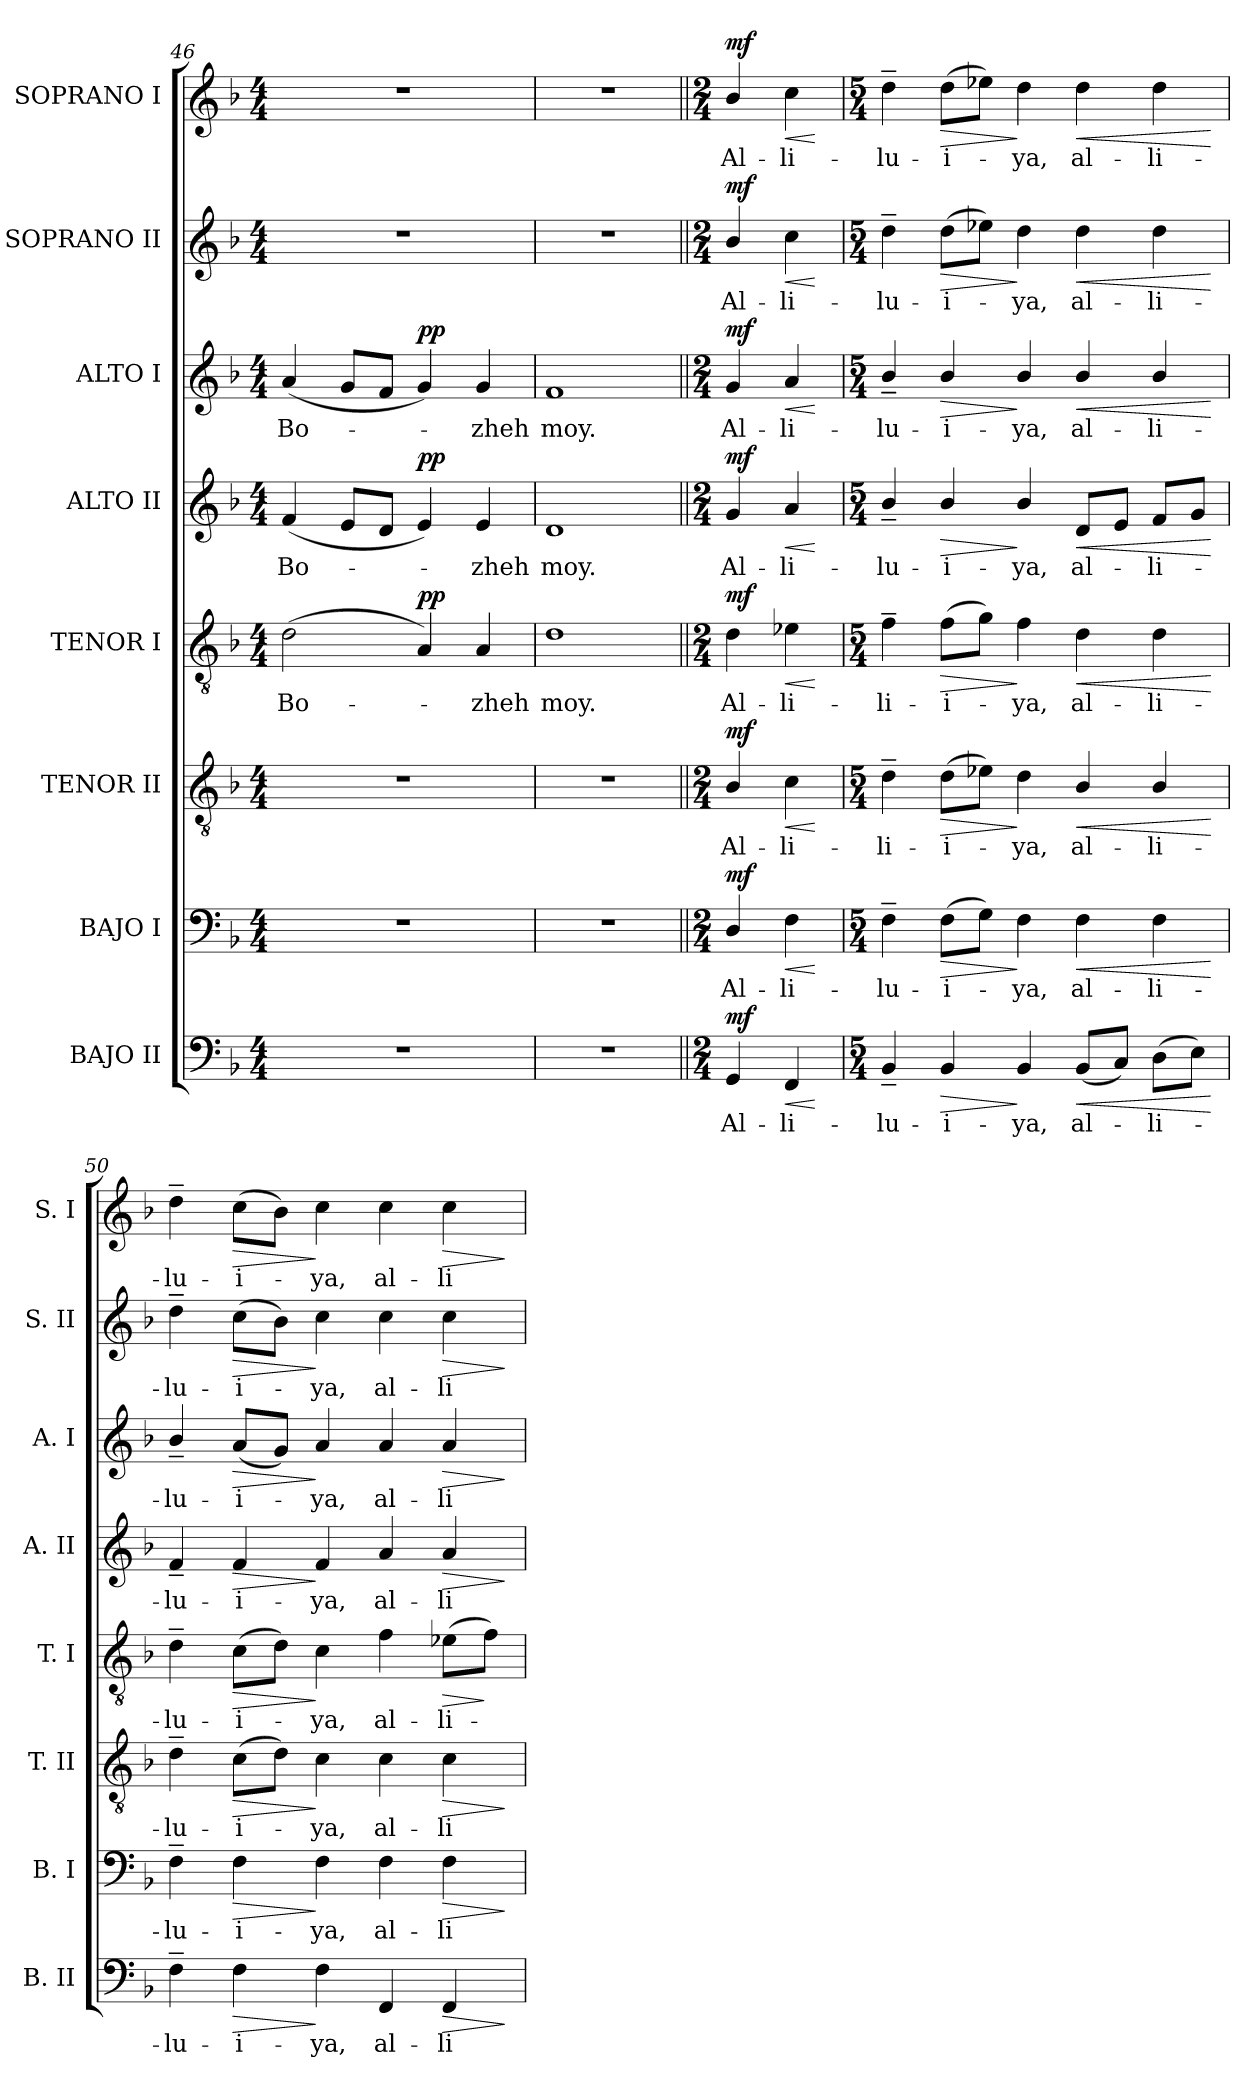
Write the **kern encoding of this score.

**kern	**text	**dynam	**kern	**text	**dynam	**kern	**text	**dynam	**kern	**text	**dynam	**kern	**text	**dynam	**kern	**text	**dynam	**kern	**text	**dynam	**kern	**text	**dynam
*part8	*part8	*part8	*part7	*part7	*part7	*part6	*part6	*part6	*part5	*part5	*part5	*part4	*part4	*part4	*part3	*part3	*part3	*part2	*part2	*part2	*part1	*part1	*part1
*staff8	*staff8	*staff8	*staff7	*staff7	*staff7	*staff6	*staff6	*staff6	*staff5	*staff5	*staff5	*staff4	*staff4	*staff4	*staff3	*staff3	*staff3	*staff2	*staff2	*staff2	*staff1	*staff1	*staff1
*I"BAJO II	*	*	*I"BAJO I	*	*	*I"TENOR II	*	*	*I"TENOR I	*	*	*I"ALTO II	*	*	*I"ALTO I	*	*	*I"SOPRANO II	*	*	*I"SOPRANO I	*	*
*I'B. II	*	*	*I'B. I	*	*	*I'T. II	*	*	*I'T. I	*	*	*I'A. II	*	*	*I'A. I	*	*	*I'S. II	*	*	*I'S. I	*	*
*clefF4	*	*	*clefF4	*	*	*clefGv2	*	*	*clefGv2	*	*	*clefG2	*	*	*clefG2	*	*	*clefG2	*	*	*clefG2	*	*
*	*	*	*	*	*	*ITrd7c12	*	*	*ITrd7c12	*	*	*	*	*	*	*	*	*	*	*	*	*	*
*k[b-]	*	*	*k[b-]	*	*	*k[b-]	*	*	*k[b-]	*	*	*k[b-]	*	*	*k[b-]	*	*	*k[b-]	*	*	*k[b-]	*	*
*F:	*	*	*F:	*	*	*F:	*	*	*F:	*	*	*F:	*	*	*F:	*	*	*F:	*	*	*F:	*	*
*M4/4	*	*	*M4/4	*	*	*M4/4	*	*	*M4/4	*	*	*M4/4	*	*	*M4/4	*	*	*M4/4	*	*	*M4/4	*	*
=46	=46	=46	=46	=46	=46	=46	=46	=46	=46	=46	=46	=46	=46	=46	=46	=46	=46	=46	=46	=46	=46	=46	=46
!	!	!	!	!	!	!	!	!	!	!LO:LY:b	!	!	!LO:LY:b	!	!	!LO:LY:b	!	!	!	!	!	!	!
1r	.	.	1r	.	.	1r	.	.	(<2D\	Bo-	.	(<4f/	Bo-	.	(<4a/	Bo-	.	1r	.	.	1r	.	.
.	.	.	.	.	.	.	.	.	.	.	.	8e/L	.	.	8g/L	.	.	.	.	.	.	.	.
.	.	.	.	.	.	.	.	.	.	.	.	8d/J	.	.	8f/J	.	.	.	.	.	.	.	.
!	!	!	!	!	!	!	!	!	!	!	!LO:DY:a	!	!	!LO:DY:a	!	!	!LO:DY:a	!	!	!	!	!	!
.	.	.	.	.	.	.	.	.	4AA/)	.	pp	4e/)	.	pp	4g/)	.	pp	.	.	.	.	.	.
!	!	!	!	!	!	!	!	!	!	!LO:LY:b	!	!	!LO:LY:b	!	!	!LO:LY:b	!	!	!	!	!	!	!
.	.	.	.	.	.	.	.	.	4AA/	-zheh	.	4e/	-zheh	.	4g/	-zheh	.	.	.	.	.	.	.
=47	=47	=47	=47	=47	=47	=47	=47	=47	=47	=47	=47	=47	=47	=47	=47	=47	=47	=47	=47	=47	=47	=47	=47
!	!	!	!	!	!	!	!	!	!	!LO:LY:b	!	!	!LO:LY:b	!	!	!LO:LY:b	!	!	!	!	!	!	!
1r	.	.	1r	.	.	1r	.	.	1D	moy.	.	1d	moy.	.	1f	moy.	.	1r	.	.	1r	.	.
!!LO:LB:g=z
=48||	=48||	=48||	=48||	=48||	=48||	=48||	=48||	=48||	=48||	=48||	=48||	=48||	=48||	=48||	=48||	=48||	=48||	=48||	=48||	=48||	=48||	=48||	=48||
*M2/4	*	*	*M2/4	*	*	*M2/4	*	*	*M2/4	*	*	*M2/4	*	*	*M2/4	*	*	*M2/4	*	*	*M2/4	*	*
!	!LO:LY:b	!LO:DY:a	!	!LO:LY:b	!LO:DY:a	!	!LO:LY:b	!LO:DY:a	!	!LO:LY:b	!LO:DY:a	!	!LO:LY:b	!LO:DY:a	!	!LO:LY:b	!LO:DY:a	!	!LO:LY:b	!LO:DY:a	!	!LO:LY:b	!LO:DY:a
4GG/	Al-	mf	4D/	Al-	mf	4BB-/	Al-	mf	4D\	Al-	mf	4g/	Al-	mf	4g/	Al-	mf	4b-/	Al-	mf	4b-/	Al-	mf
!	!LO:LY:b	!LO:HP:b	!	!LO:LY:b	!LO:HP:b	!	!LO:LY:b	!LO:HP:b	!	!LO:LY:b	!LO:HP:b	!	!LO:LY:b	!LO:HP:b	!	!LO:LY:b	!LO:HP:b	!	!LO:LY:b	!LO:HP:b	!	!LO:LY:b	!LO:HP:b
4FF/	-li-	<	4F\	-li-	<	4C\	-li-	<	4E-X\	-li-	<	4a/	-li-	<	4a/	-li-	<	4cc\	-li-	<	4cc\	-li-	<
.	.	[	.	.	[	.	.	[	.	.	[	.	.	[	.	.	[	.	.	[	.	.	[
=49	=49	=49	=49	=49	=49	=49	=49	=49	=49	=49	=49	=49	=49	=49	=49	=49	=49	=49	=49	=49	=49	=49	=49
*M5/4	*	*	*M5/4	*	*	*M5/4	*	*	*M5/4	*	*	*M5/4	*	*	*M5/4	*	*	*M5/4	*	*	*M5/4	*	*
!	!LO:LY:b	!	!	!LO:LY:b	!	!	!LO:LY:b	!	!	!LO:LY:b	!	!	!LO:LY:b	!	!	!LO:LY:b	!	!	!LO:LY:b	!	!	!LO:LY:b	!
4BB-~</	-lu-	.	4F~>\	-lu-	.	4D~>\	-li-	.	4F~>\	-li-	.	4b-~>/	-lu-	.	4b-~>/	-lu-	.	4dd~>\	-lu-	.	4dd~>\	-lu-	.
!	!LO:LY:b	!LO:HP:b	!	!LO:LY:b	!LO:HP:b	!	!LO:LY:b	!LO:HP:b	!	!LO:LY:b	!LO:HP:b	!	!LO:LY:b	!LO:HP:b	!	!LO:LY:b	!LO:HP:b	!	!LO:LY:b	!LO:HP:b	!	!LO:LY:b	!LO:HP:b
4BB-/	-i-	>	(>8F\L	-i-	>	(>8D\L	-i-	>	(>8F\L	-i-	>	4b-/	-i-	>	4b-/	-i-	>	(>8dd\L	-i-	>	(>8dd\L	-i-	>
.	.	.	8G\J)	.	.	8E-X\J)	.	.	8G\J)	.	.	.	.	.	.	.	.	8ee-X\J)	.	.	8ee-X\J)	.	.
!	!LO:LY:b	!	!	!LO:LY:b	!	!	!LO:LY:b	!	!	!LO:LY:b	!	!	!LO:LY:b	!	!	!LO:LY:b	!	!	!LO:LY:b	!	!	!LO:LY:b	!
4BB-/	-ya,	]	4F\	-ya,	]	4D\	-ya,	]	4F\	-ya,	]	4b-/	-ya,	]	4b-/	-ya,	]	4dd\	-ya,	]	4dd\	-ya,	]
!	!LO:LY:b	!LO:HP:b	!	!LO:LY:b	!LO:HP:b	!	!LO:LY:b	!LO:HP:b	!	!LO:LY:b	!LO:HP:b	!	!LO:LY:b	!LO:HP:b	!	!LO:LY:b	!LO:HP:b	!	!LO:LY:b	!LO:HP:b	!	!LO:LY:b	!LO:HP:b
(<8BB-/L	al-	<	4F\	al-	<	4BB-/	al-	<	4D\	al-	<	8d/L	al-	<	4b-/	al-	<	4dd\	al-	<	4dd\	al-	<
8C/J)	.	.	.	.	.	.	.	.	.	.	.	8e/J	.	.	.	.	.	.	.	.	.	.	.
!	!LO:LY:b	!	!	!LO:LY:b	!	!	!LO:LY:b	!	!	!LO:LY:b	!	!	!LO:LY:b	!	!	!LO:LY:b	!	!	!LO:LY:b	!	!	!LO:LY:b	!
(>8D\L	-li-	.	4F\	-li-	.	4BB-/	-li-	.	4D\	-li-	.	8f/L	-li-	.	4b-/	-li-	.	4dd\	-li-	.	4dd\	-li-	.
8E\J)	.	.	.	.	.	.	.	.	.	.	.	8g/J	.	.	.	.	.	.	.	.	.	.	.
.	.	[	.	.	[	.	.	[	.	.	[	.	.	[	.	.	[	.	.	[	.	.	[
=50	=50	=50	=50	=50	=50	=50	=50	=50	=50	=50	=50	=50	=50	=50	=50	=50	=50	=50	=50	=50	=50	=50	=50
!	!LO:LY:b	!	!	!LO:LY:b	!	!	!LO:LY:b	!	!	!LO:LY:b	!	!	!LO:LY:b	!	!	!LO:LY:b	!	!	!LO:LY:b	!	!	!LO:LY:b	!
4F~>\	-lu-	.	4F~>\	-lu-	.	4D~>\	-lu-	.	4D~>\	-lu-	.	4f~</	-lu-	.	4b-~>/	-lu-	.	4dd~>\	-lu-	.	4dd~>\	-lu-	.
!	!LO:LY:b	!LO:HP:b	!	!LO:LY:b	!LO:HP:b	!	!LO:LY:b	!LO:HP:b	!	!LO:LY:b	!LO:HP:b	!	!LO:LY:b	!LO:HP:b	!	!LO:LY:b	!LO:HP:b	!	!LO:LY:b	!LO:HP:b	!	!LO:LY:b	!LO:HP:b
4F\	-i-	>	4F\	-i-	>	(>8C\L	-i-	>	(>8C\L	-i-	>	4f/	-i-	>	(<8a/L	-i-	>	(>8cc\L	-i-	>	(>8cc\L	-i-	>
.	.	.	.	.	.	8D\J)	.	.	8D\J)	.	.	.	.	.	8g/J)	.	.	8b-\J)	.	.	8b-\J)	.	.
!	!LO:LY:b	!	!	!LO:LY:b	!	!	!LO:LY:b	!	!	!LO:LY:b	!	!	!LO:LY:b	!	!	!LO:LY:b	!	!	!LO:LY:b	!	!	!LO:LY:b	!
4F\	-ya,	]	4F\	-ya,	]	4C\	-ya,	]	4C\	-ya,	]	4f/	-ya,	]	4a/	-ya,	]	4cc\	-ya,	]	4cc\	-ya,	]
!	!LO:LY:b	!	!	!LO:LY:b	!	!	!LO:LY:b	!	!	!LO:LY:b	!	!	!LO:LY:b	!	!	!LO:LY:b	!	!	!LO:LY:b	!	!	!LO:LY:b	!
4FF/	al-	.	4F\	al-	.	4C\	al-	.	4F\	al-	.	4a/	al-	.	4a/	al-	.	4cc\	al-	.	4cc\	al-	.
!	!LO:LY:b	!LO:HP:b	!	!LO:LY:b	!LO:HP:b	!	!LO:LY:b	!LO:HP:b	!	!LO:LY:b	!LO:HP:b	!	!LO:LY:b	!LO:HP:b	!	!LO:LY:b	!LO:HP:b	!	!LO:LY:b	!LO:HP:b	!	!LO:LY:b	!LO:HP:b
4FF/	-li-	>	4F\	-li-	>	4C\	-li-	>	(>8E-X\L	-li-	>	4a/	-li-	>	4a/	-li-	>	4cc\	-li-	>	4cc\	-li-	>
.	.	.	.	.	.	.	.	.	8F\J)	.	]	.	.	.	.	.	.	.	.	.	.	.	.
.	.	]	.	.	]	.	.	]	.	.	.	.	.	]	.	.	]	.	.	]	.	.	]
=	=	=	=	=	=	=	=	=	=	=	=	=	=	=	=	=	=	=	=	=	=	=	=
*-	*-	*-	*-	*-	*-	*-	*-	*-	*-	*-	*-	*-	*-	*-	*-	*-	*-	*-	*-	*-	*-	*-	*-
